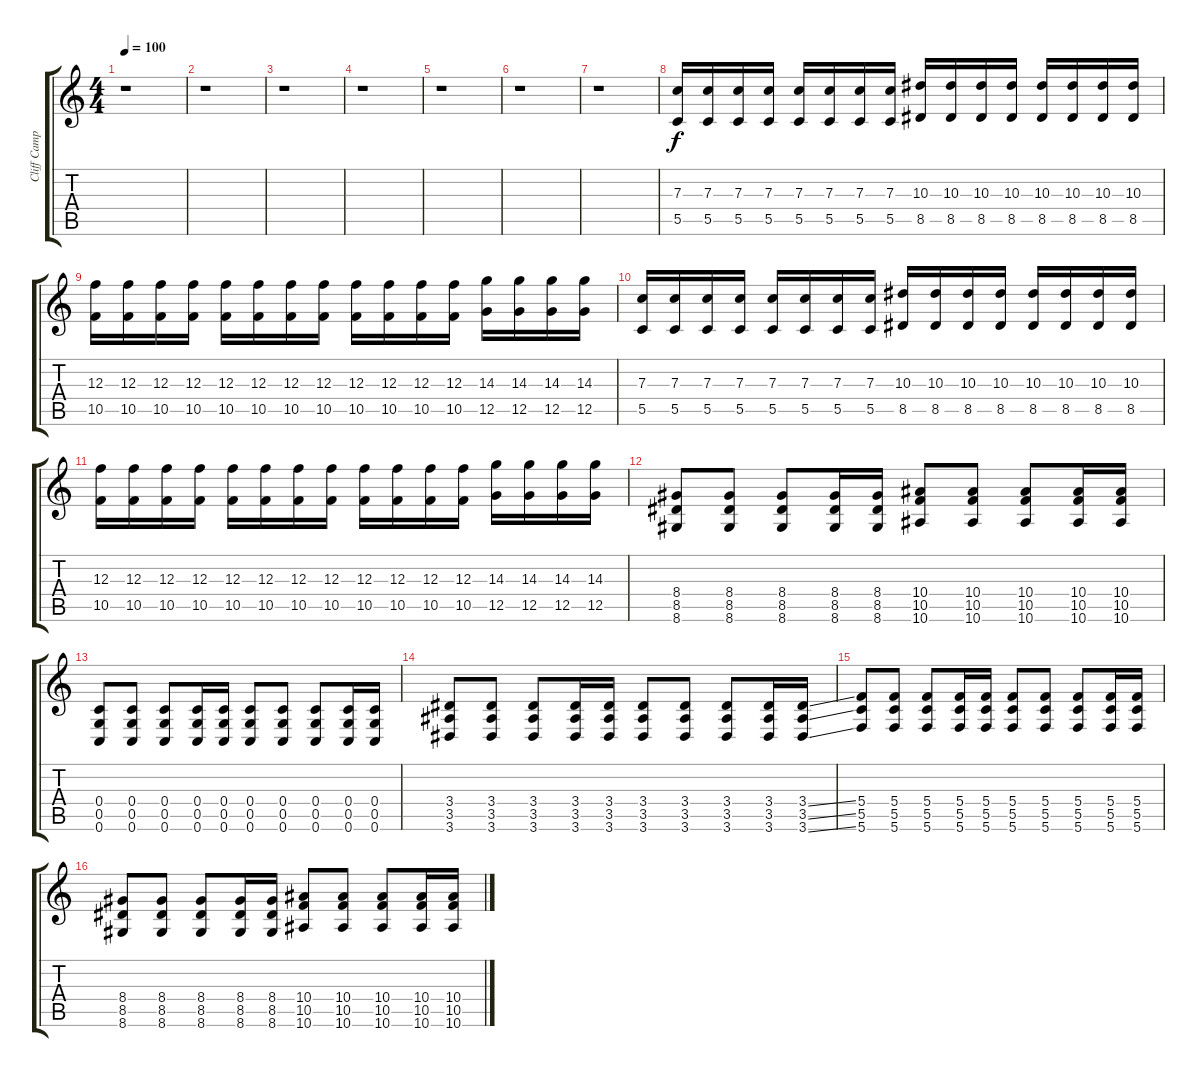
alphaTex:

\track ("Cliff Campbell 2" "Cliff Camp") {instrument overdrivenguitar}
\staff {score tabs}
\tuning (D4 A3 F3 C3 G2 C2) {hide}
\ts (4 4)
\tempo 100
\clef g2
\ks c
r.1{dy f} |
r.1 |
r.1 |
r.1 |
r.1 |
r.1 |
r.1 |
(7.3 5.5).16 (7.3 5.5).16 (7.3 5.5).16 (7.3 5.5).16 (7.3 5.5).16 (7.3 5.5).16 (7.3 5.5).16 (7.3 5.5).16 (10.3 8.5).16 (10.3 8.5).16 (10.3 8.5).16 (10.3 8.5).16 (10.3 8.5).16 (10.3 8.5).16 (10.3 8.5).16 (10.3 8.5).16 |
(12.3 10.5).16 (12.3 10.5).16 (12.3 10.5).16 (12.3 10.5).16 (12.3 10.5).16 (12.3 10.5).16 (12.3 10.5).16 (12.3 10.5).16 (12.3 10.5).16 (12.3 10.5).16 (12.3 10.5).16 (12.3 10.5).16 (14.3 12.5).16 (14.3 12.5).16 (14.3 12.5).16 (14.3 12.5).16 |
(7.3 5.5).16 (7.3 5.5).16 (7.3 5.5).16 (7.3 5.5).16 (7.3 5.5).16 (7.3 5.5).16 (7.3 5.5).16 (7.3 5.5).16 (10.3 8.5).16 (10.3 8.5).16 (10.3 8.5).16 (10.3 8.5).16 (10.3 8.5).16 (10.3 8.5).16 (10.3 8.5).16 (10.3 8.5).16 |
(12.3 10.5).16 (12.3 10.5).16 (12.3 10.5).16 (12.3 10.5).16 (12.3 10.5).16 (12.3 10.5).16 (12.3 10.5).16 (12.3 10.5).16 (12.3 10.5).16 (12.3 10.5).16 (12.3 10.5).16 (12.3 10.5).16 (14.3 12.5).16 (14.3 12.5).16 (14.3 12.5).16 (14.3 12.5).16 |
(8.4 8.5 8.6).8 (8.4 8.5 8.6).8 (8.4 8.5 8.6).8 (8.4 8.5 8.6).16 (8.4 8.5 8.6).16 (10.4 10.5 10.6).8 (10.4 10.5 10.6).8 (10.4 10.5 10.6).8 (10.4 10.5 10.6).16 (10.4 10.5 10.6).16 |
(0.4 0.5 0.6).8 (0.4 0.5 0.6).8 (0.4 0.5 0.6).8 (0.4 0.5 0.6).16 (0.4 0.5 0.6).16 (0.4 0.5 0.6).8 (0.4 0.5 0.6).8 (0.4 0.5 0.6).8 (0.4 0.5 0.6).16 (0.4 0.5 0.6).16 |
(3.4 3.5 3.6).8 (3.4 3.5 3.6).8 (3.4 3.5 3.6).8 (3.4 3.5 3.6).16 (3.4 3.5 3.6).16 (3.4 3.5 3.6).8 (3.4 3.5 3.6).8 (3.4 3.5 3.6).8 (3.4 3.5 3.6).16 (3.4{ss} 3.5{ss} 3.6{ss}).16 |
(5.4 5.5 5.6).8 (5.4 5.5 5.6).8 (5.4 5.5 5.6).8 (5.4 5.5 5.6).16 (5.4 5.5 5.6).16 (5.4 5.5 5.6).8 (5.4 5.5 5.6).8 (5.4 5.5 5.6).8 (5.4 5.5 5.6).16 (5.4 5.5 5.6).16 |
(8.4 8.5 8.6).8 (8.4 8.5 8.6).8 (8.4 8.5 8.6).8 (8.4 8.5 8.6).16 (8.4 8.5 8.6).16 (10.4 10.5 10.6).8 (10.4 10.5 10.6).8 (10.4 10.5 10.6).8 (10.4 10.5 10.6).16 (10.4 10.5 10.6).16
